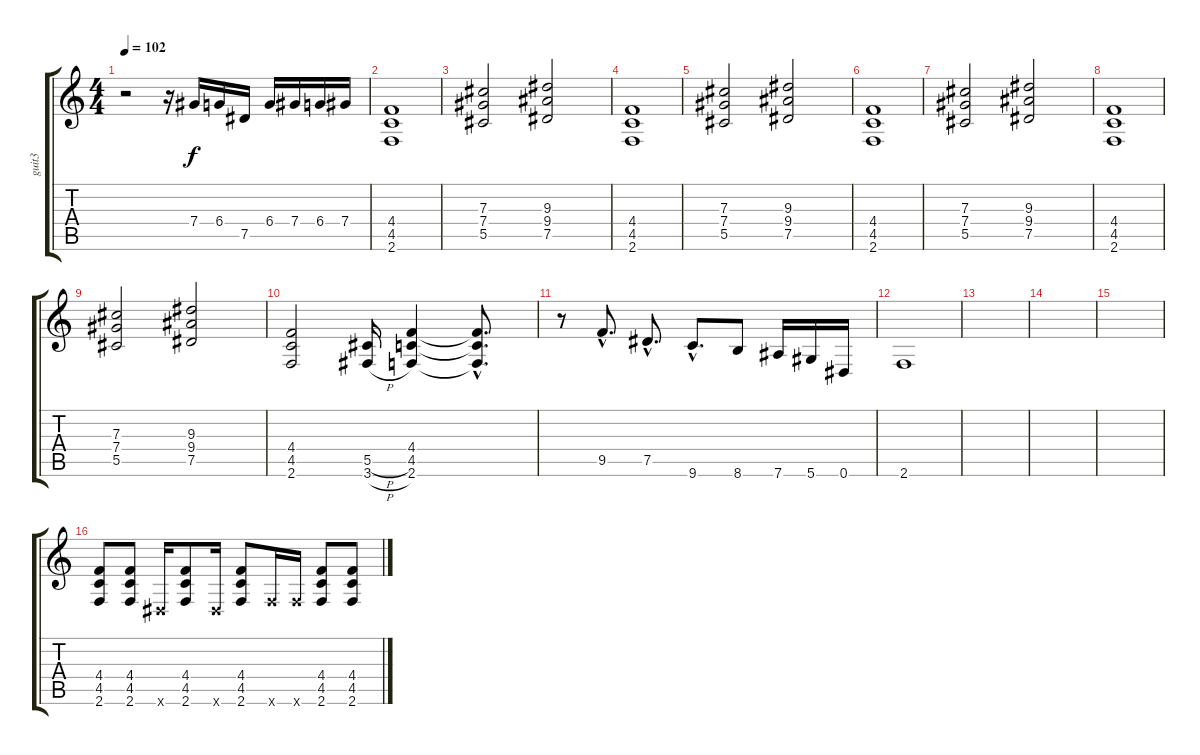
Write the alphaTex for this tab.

\track ("guit3" "guit3") {instrument distortionguitar}
\staff {score tabs}
\tuning (Eb4 Bb3 Gb3 Db3 Ab2 Eb2) {hide}
\ts (4 4)
\tempo 102
\clef g2
\ks c
r.2{dy f instrument distortionguitar} r.16 7.4.16 6.4.16 7.5.16 6.4.16 7.4.16 6.4.16 7.4.16 |
(4.4 4.5 2.6).1 |
(7.3 7.4 5.5).2 (9.3 9.4 7.5).2 |
(4.4 4.5 2.6).1 |
(7.3 7.4 5.5).2 (9.3 9.4 7.5).2 |
(4.4 4.5 2.6).1 |
(7.3 7.4 5.5).2 (9.3 9.4 7.5).2 |
(4.4 4.5 2.6).1 |
(7.3 7.4 5.5).2 (9.3 9.4 7.5).2 |
(4.4 4.5 2.6).2 (5.5{h} 3.6{h}).16 (4.4 4.5 2.6).4 (4.4{hac t} 4.5{hac t} 2.6{hac t}).8{d} |
r.8 9.5{hac}.8{d} 7.5{hac}.8{d} 9.6{hac}.8{d} 8.6.8 7.6.16 5.6.16 0.6.16 |
2.6.1 |
|
|
|
(4.4 4.5 2.6).8 (4.4 4.5 2.6).8 0.6{x}.16 (4.4 4.5 2.6).8 0.6{x}.16 (4.4 4.5 2.6).8 2.6{x}.16 2.6{x}.16 (4.4 4.5 2.6).8 (4.4 4.5 2.6).8
